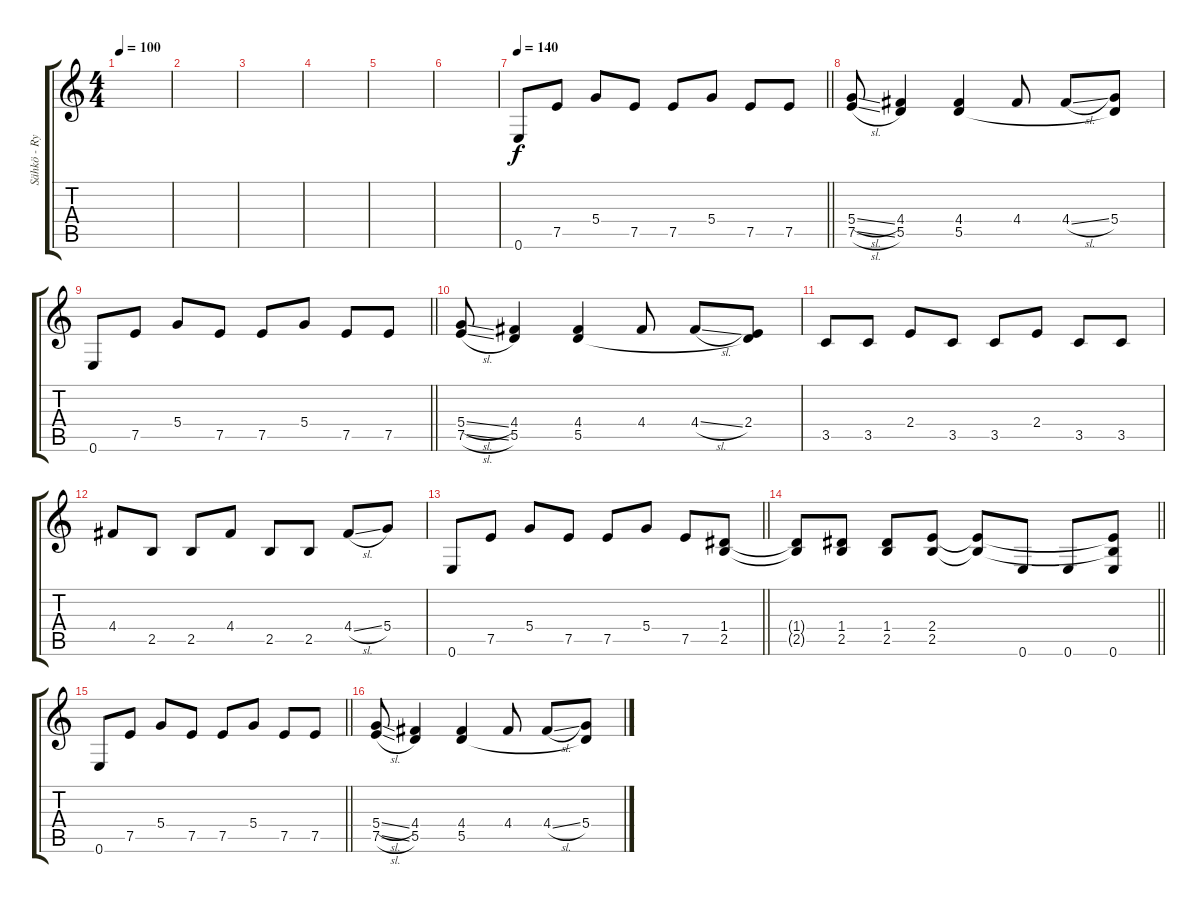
\track ("Sähkö - Rythm" "Sähkö - Ry") {instrument overdrivenguitar}
\staff {score tabs}
\tuning (E4 B3 G3 D3 A2 E2) {hide}
\ts (4 4)
\tempo 100
\clef g2
\ks c
|
|
|
|
|
|
\tempo 140
\barLineRight lightlight
0.6.8 7.5.8 5.4.8 7.5.8 7.5.8 5.4.8 7.5.8 7.5.8 |
(5.4{sl} 7.5{sl}).8 (4.4 5.5).4 (4.4 5.5).4 4.4.8 4.4{sl}.8 (5.4 5.5{t}).8 |
\barLineRight lightlight
0.6.8 7.5.8 5.4.8 7.5.8 7.5.8 5.4.8 7.5.8 7.5.8 |
(5.4{sl} 7.5{sl}).8 (4.4 5.5).4 (4.4 5.5).4 4.4.8 4.4{sl}.8 (2.4 5.5{t}).8 |
3.5.8 3.5.8 2.4.8 3.5.8 3.5.8 2.4.8 3.5.8 3.5.8 |
4.4.8 2.5.8 2.5.8 4.4.8 2.5.8 2.5.8 4.4{sl}.8 5.4.8 |
\barLineRight lightlight
0.6.8 7.5.8 5.4.8 7.5.8 7.5.8 5.4.8 7.5.8 (1.4 2.5).8 |
\barLineRight lightlight
(1.4{t} 2.5{t}).8 (1.4 2.5).8 (1.4 2.5).8 (2.4 2.5).8 (2.4{t} 2.5{t}).8 0.6.8 0.6.8 (2.4{t} 2.5{t} 0.6).8 |
\barLineRight lightlight
0.6.8 7.5.8 5.4.8 7.5.8 7.5.8 5.4.8 7.5.8 7.5.8 |
(5.4{sl} 7.5{sl}).8 (4.4 5.5).4 (4.4 5.5).4 4.4.8 4.4{sl}.8 (5.4 5.5{t}).8
